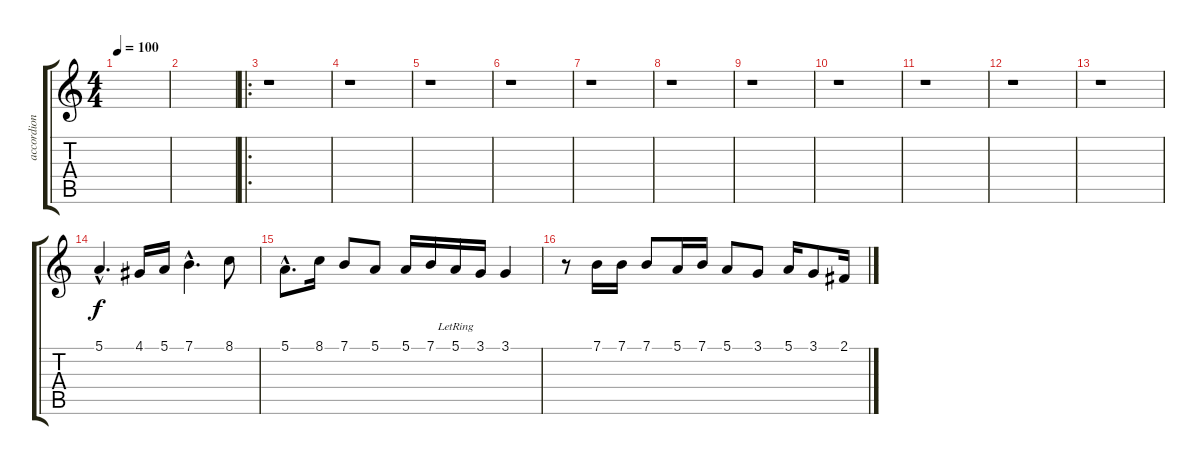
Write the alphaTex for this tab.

\track ("accordion" "accordion") {instrument tangoaccordion}
\staff {score tabs}
\tuning (E4 B3 G3 D3 A2 E2) {hide}
\ts (4 4)
\tempo 100
\clef g2
\ks c
|
|
\ro
r.1 |
r.1 |
r.1 |
r.1 |
r.1 |
r.1 |
r.1 |
r.1 |
r.1 |
r.1 |
r.1 |
5.1{hac}.4{d} 4.1.16 5.1.16 7.1{hac}.4{d} 8.1.8 |
5.1{hac}.8{d} 8.1.16 7.1.8 5.1.8 5.1.16 7.1.16 5.1{lr}.16 3.1.16 3.1.4 |
r.8 7.1.16 7.1.16 7.1.8 5.1.16 7.1.16 5.1.8 3.1.8 5.1.16 3.1.8 2.1.16
